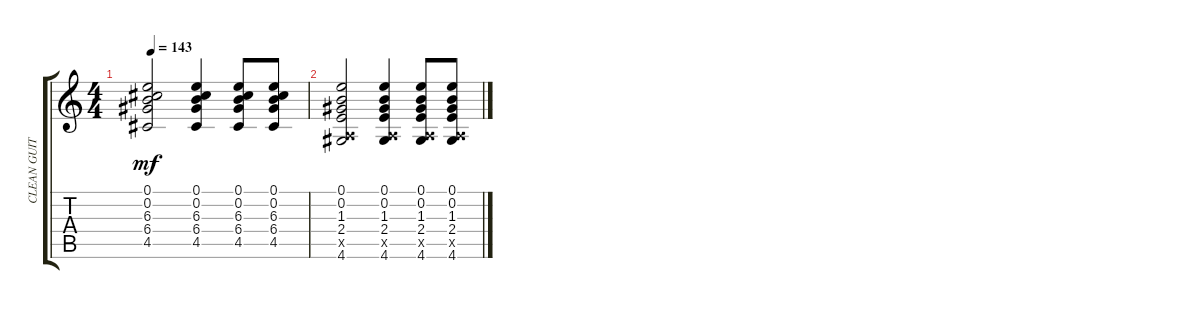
\track ("CLEAN GUITAR" "CLEAN GUIT") {instrument electricguitarjazz}
\staff {score tabs}
\tuning (E4 B3 G3 D3 A2 E2) {hide}
\ts (4 4)
\tempo 143
\clef g2
\ks c
(0.1 0.2 6.3 6.4 4.5).2{dy mf} (0.1 0.2 6.3 6.4 4.5).4 (0.1 0.2 6.3 6.4 4.5).8 (0.1 0.2 6.3 6.4 4.5).8 |
(0.1 0.2 1.3 2.4 0.5{x} 4.6).2 (0.1 0.2 1.3 2.4 0.5{x} 4.6).4 (0.1 0.2 1.3 2.4 0.5{x} 4.6).8 (0.1 0.2 1.3 2.4 0.5{x} 4.6).8
